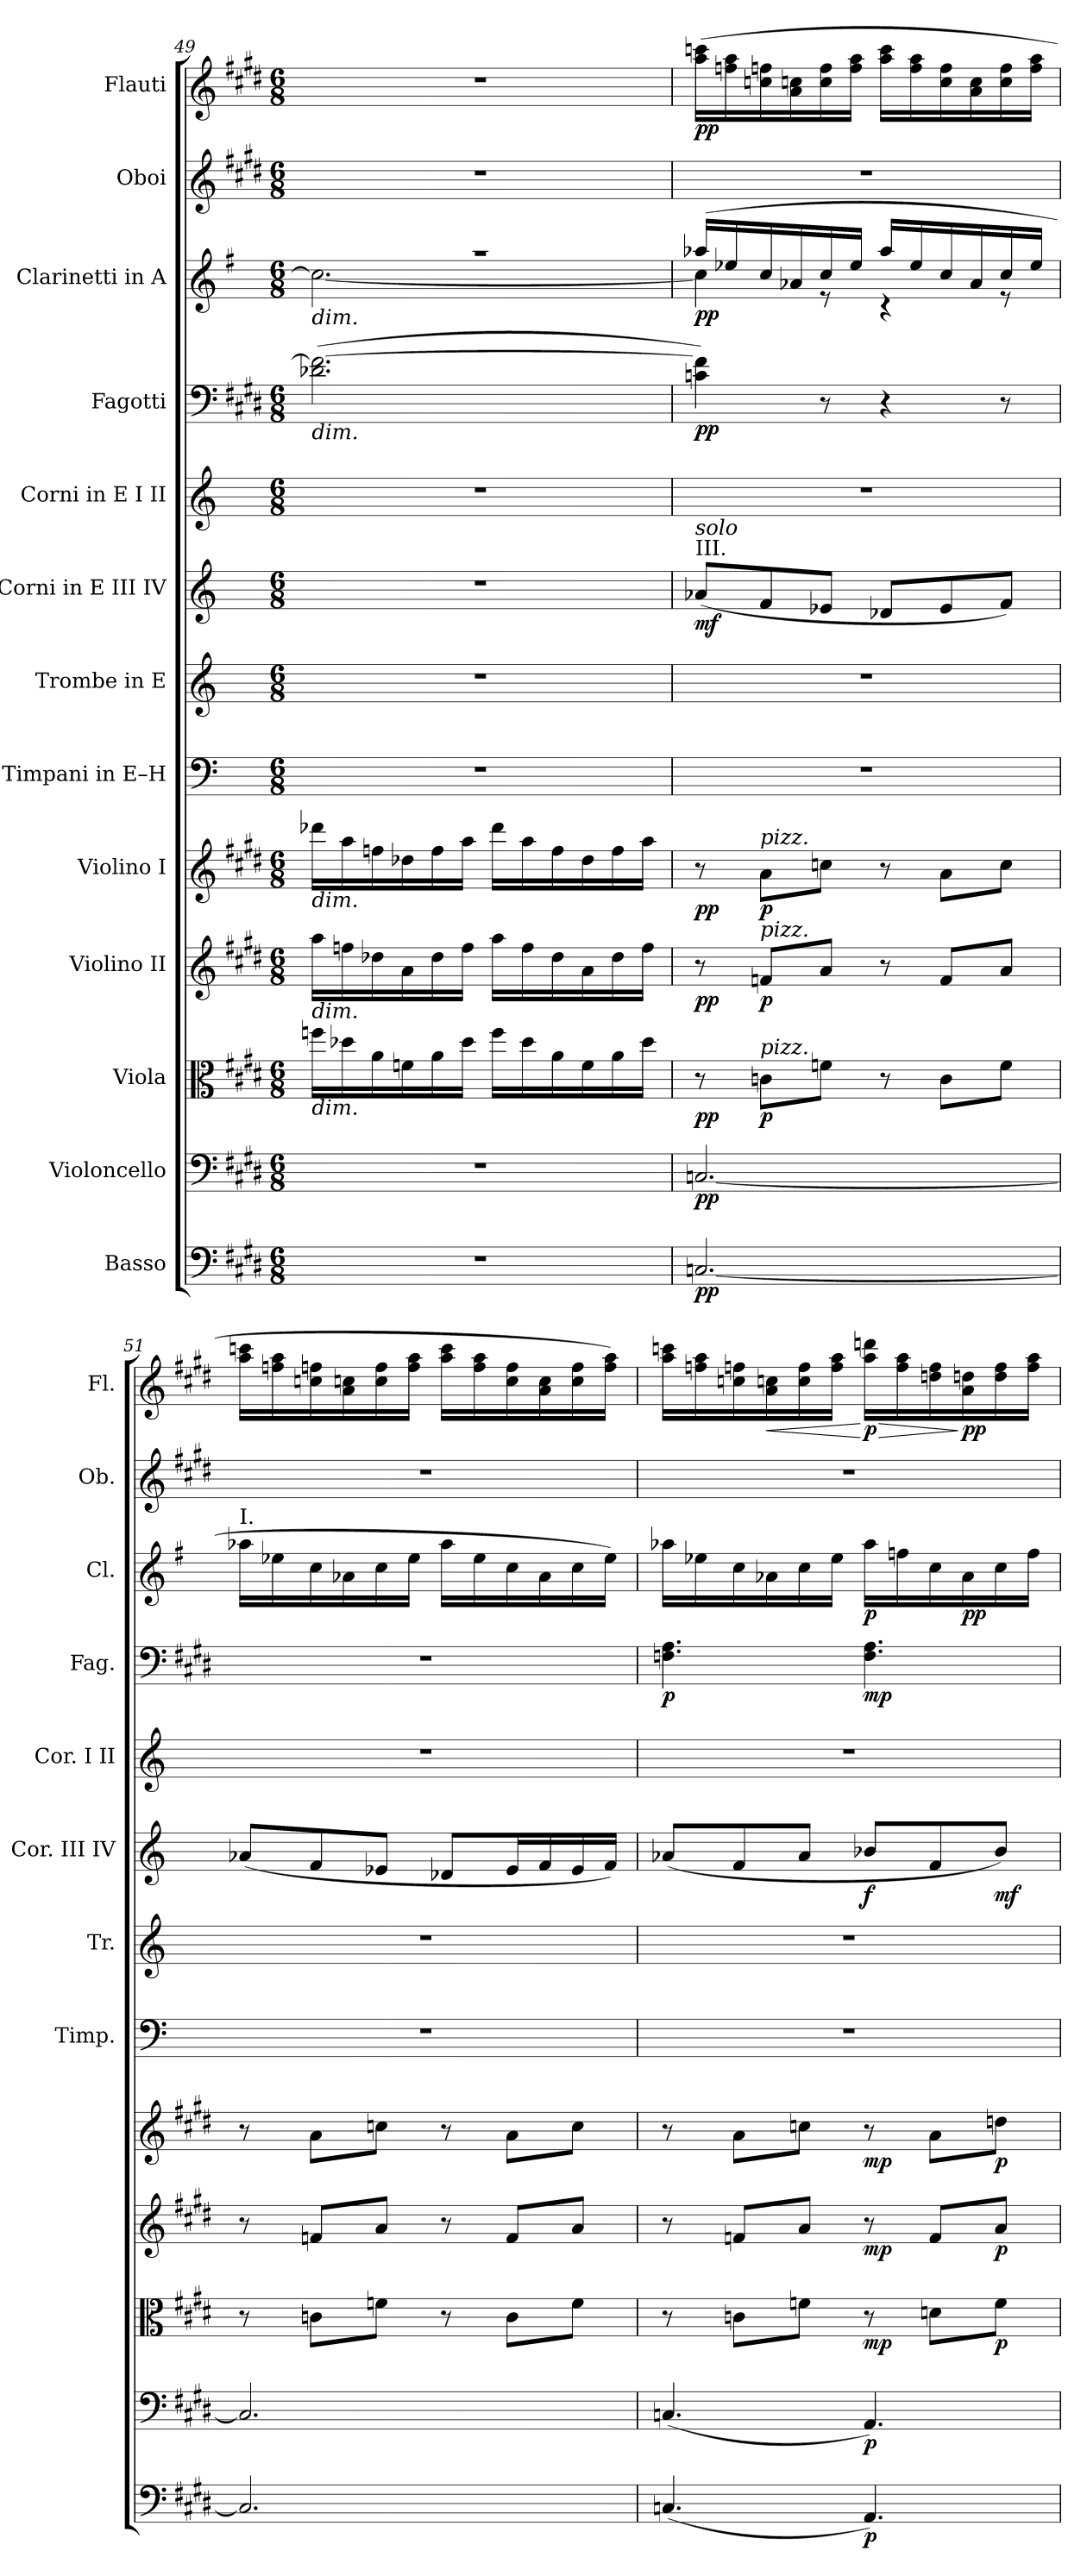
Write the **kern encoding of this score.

**kern	**dynam	**kern	**dynam	**kern	**dynam	**kern	**dynam	**kern	**dynam	**kern	**kern	**kern	**dynam	**kern	**kern	**dynam	**kern	**dynam	**kern	**kern	**dynam
*part13	*part13	*part12	*part12	*part11	*part11	*part10	*part10	*part9	*part9	*part8	*part7	*part6	*part6	*part5	*part4	*part4	*part3	*part3	*part2	*part1	*part1
*staff13	*staff13	*staff12	*staff12	*staff11	*staff11	*staff10	*staff10	*staff9	*staff9	*staff8	*staff7	*staff6	*staff6	*staff5	*staff4	*staff4	*staff3	*staff3	*staff2	*staff1	*staff1
*I"Basso	*	*I"Violoncello	*	*I"Viola	*	*I"Violino II	*	*I"Violino I	*	*I"Timpani in E–H	*I"Trombe in E	*I"Corni in E III IV	*	*I"Corni in E I II	*I"Fagotti	*	*I"Clarinetti in A	*	*I"Oboi	*I"Flauti	*
*	*	*	*	*	*	*	*	*	*	*I'Timp.	*I'Tr.	*I'Cor. III IV	*	*I'Cor. I II	*I'Fag.	*	*I'Cl.	*	*I'Ob.	*I'Fl.	*
*clefF4	*	*clefF4	*	*clefC3	*	*clefG2	*	*clefG2	*	*clefF4	*clefG2	*clefG2	*	*clefG2	*clefF4	*	*clefG2	*	*clefG2	*clefG2	*
*ITrd7c12	*	*	*	*	*	*	*	*	*	*	*ITrd-2c-4	*ITrd5c8	*	*ITrd5c8	*	*	*ITrd2c3	*	*	*	*
*k[f#c#g#d#]	*	*k[f#c#g#d#]	*	*k[f#c#g#d#]	*	*k[f#c#g#d#]	*	*k[f#c#g#d#]	*	*k[]	*k[f#c#g#d#]	*k[f#c#g#d#]	*	*k[f#c#g#d#]	*k[f#c#g#d#]	*	*k[f#c#g#d#]	*	*k[f#c#g#d#]	*k[f#c#g#d#]	*
*M6/8	*	*M6/8	*	*M6/8	*	*M6/8	*	*M6/8	*	*M6/8	*M6/8	*M6/8	*	*M6/8	*M6/8	*	*M6/8	*	*M6/8	*M6/8	*
=49	=49	=49	=49	=49	=49	=49	=49	=49	=49	=49	=49	=49	=49	=49	=49	=49	=49	=49	=49	=49	=49
*	*	*	*	*	*	*	*	*	*	*	*	*	*	*	*	*	*^	*	*	*	*
!	!	!	!	!	!	!	!	!	!	!	!	!	!	!	!	!	!LO:TX:b:i:t=dim.	!	!	!	!	!
!	!	!	!	!	!	!	!	!	!	!	!	!	!	!	!LO:TX:b:i:t=dim.	!	!	!	!	!	!	!
!	!	!	!	!	!	!	!	!LO:TX:b:i:t=dim.	!	!	!	!	!	!	!	!	!	!	!	!	!	!
!	!	!	!	!	!	!LO:TX:b:i:t=dim.	!	!	!	!	!	!	!	!	!	!	!	!	!	!	!	!
!	!	!	!	!LO:TX:b:i:t=dim.	!	!	!	!	!	!	!	!	!	!	!	!	!	!	!	!	!	!
2.r	.	2.r	.	16ffn\LL	.	16aa\LL	.	16ddd-X\LL	.	2.r	2.r	2.r	.	2.r	(<2.d-X\ 2.f#\_	.	2.r	2.a\_	.	2.r	2.r	.
.	.	.	.	16dd-X\	.	16ffn\	.	16aa\	.	.	.	.	.	.	.	.	.	.	.	.	.	.
.	.	.	.	16a\	.	16dd-X\	.	16ffn\	.	.	.	.	.	.	.	.	.	.	.	.	.	.
.	.	.	.	16fn\	.	16a\	.	16dd-X\	.	.	.	.	.	.	.	.	.	.	.	.	.	.
.	.	.	.	16a\	.	16dd-\	.	16ff\	.	.	.	.	.	.	.	.	.	.	.	.	.	.
.	.	.	.	16dd-\JJ	.	16ff\JJ	.	16aa\JJ	.	.	.	.	.	.	.	.	.	.	.	.	.	.
.	.	.	.	16ff\LL	.	16aa\LL	.	16ddd-\LL	.	.	.	.	.	.	.	.	.	.	.	.	.	.
.	.	.	.	16dd-\	.	16ff\	.	16aa\	.	.	.	.	.	.	.	.	.	.	.	.	.	.
.	.	.	.	16a\	.	16dd-\	.	16ff\	.	.	.	.	.	.	.	.	.	.	.	.	.	.
.	.	.	.	16f\	.	16a\	.	16dd-\	.	.	.	.	.	.	.	.	.	.	.	.	.	.
.	.	.	.	16a\	.	16dd-\	.	16ff\	.	.	.	.	.	.	.	.	.	.	.	.	.	.
.	.	.	.	16dd-\JJ	.	16ff\JJ	.	16aa\JJ	.	.	.	.	.	.	.	.	.	.	.	.	.	.
=50	=50	=50	=50	=50	=50	=50	=50	=50	=50	=50	=50	=50	=50	=50	=50	=50	=50	=50	=50	=50	=50	=50
!	!	!	!	!	!	!	!	!	!	!	!	!LO:TX:a:t=III.	!	!	!	!	!	!	!	!	!	!
!	!	!	!	!	!	!	!	!	!	!	!	!LO:TX:a:i:t=solo	!	!	!	!	!	!	!	!	!	!
!	!LO:DY:b	!	!LO:DY:b	!	!LO:DY:b	!	!LO:DY:b	!	!LO:DY:b	!	!	!	!LO:DY:b	!	!	!LO:DY:b	!	!	!LO:DY:b	!	!	!LO:DY:b
[2.CCn/	pp	[2.Cn/	pp	8r	pp	8r	pp	8r	pp	2.r	2.r	(<8cn/L	mf	2.r	4cn\ 4f#\])	pp	(>16ffn/LL	4a\]	pp	2.r	(>16aa\ 16cccn\LL	pp
.	.	.	.	.	.	.	.	.	.	.	.	.	.	.	.	.	16ccn/	.	.	.	16ffn\ 16aa\	.
!	!	!	!	!	!	!	!	!LO:TX:a:i:t=pizz.	!	!	!	!	!	!	!	!	!	!	!	!	!	!
!	!	!	!	!	!	!LO:TX:a:i:t=pizz.	!	!	!	!	!	!	!	!	!	!	!	!	!	!	!	!
!	!	!	!	!LO:TX:a:i:t=pizz.	!	!	!	!	!	!	!	!	!	!	!	!	!	!	!	!	!	!
!	!	!	!	!	!LO:DY:b	!	!LO:DY:b	!	!LO:DY:b	!	!	!	!	!	!	!	!	!	!	!	!	!
.	.	.	.	8cn\L	p	8fn/L	p	8a\L	p	.	.	8A/	.	.	.	.	16a/	.	.	.	16ccn\ 16ffn\	.
.	.	.	.	.	.	.	.	.	.	.	.	.	.	.	.	.	16fn/	.	.	.	16a\ 16ccn\	.
.	.	.	.	8fn\J	.	8a/J	.	8ccn\J	.	.	.	8Gn/J	.	.	8r	.	16a/	8r	.	.	16cc\ 16ff\	.
.	.	.	.	.	.	.	.	.	.	.	.	.	.	.	.	.	16cc/JJ	.	.	.	16ff\ 16aa\JJ	.
.	.	.	.	8r	.	8r	.	8r	.	.	.	8Fn/L	.	.	4r	.	16ff/LL	4r	.	.	16aa\ 16ccc\LL	.
.	.	.	.	.	.	.	.	.	.	.	.	.	.	.	.	.	16cc/	.	.	.	16ff\ 16aa\	.
.	.	.	.	8c\L	.	8f/L	.	8a\L	.	.	.	8G/	.	.	.	.	16a/	.	.	.	16cc\ 16ff\	.
.	.	.	.	.	.	.	.	.	.	.	.	.	.	.	.	.	16f/	.	.	.	16a\ 16cc\	.
.	.	.	.	8f\J	.	8a/J	.	8cc\J	.	.	.	8A/J)	.	.	8r	.	16a/	8r	.	.	16cc\ 16ff\	.
.	.	.	.	.	.	.	.	.	.	.	.	.	.	.	.	.	16cc/JJ	.	.	.	16ff\ 16aa\JJ	.
*	*	*	*	*	*	*	*	*	*	*	*	*	*	*	*	*	*v	*v	*	*	*	*
=51	=51	=51	=51	=51	=51	=51	=51	=51	=51	=51	=51	=51	=51	=51	=51	=51	=51	=51	=51	=51	=51
!	!	!	!	!	!	!	!	!	!	!	!	!	!	!	!	!	!LO:TX:a:t=I.	!	!	!	!
2.CC/]	.	2.C/]	.	8r	.	8r	.	8r	.	2.r	2.r	(<8cn/L	.	2.r	2.r	.	16ffn\LL	.	2.r	16aa\ 16cccn\LL	.
.	.	.	.	.	.	.	.	.	.	.	.	.	.	.	.	.	16ccn\	.	.	16ffn\ 16aa\	.
.	.	.	.	8cn\L	.	8fn/L	.	8a\L	.	.	.	8A/	.	.	.	.	16a\	.	.	16ccn\ 16ffn\	.
.	.	.	.	.	.	.	.	.	.	.	.	.	.	.	.	.	16fn\	.	.	16a\ 16ccn\	.
.	.	.	.	8fn\J	.	8a/J	.	8ccn\J	.	.	.	8Gn/J	.	.	.	.	16a\	.	.	16cc\ 16ff\	.
.	.	.	.	.	.	.	.	.	.	.	.	.	.	.	.	.	16cc\JJ	.	.	16ff\ 16aa\JJ	.
.	.	.	.	8r	.	8r	.	8r	.	.	.	8Fn/L	.	.	.	.	16ff\LL	.	.	16aa\ 16ccc\LL	.
.	.	.	.	.	.	.	.	.	.	.	.	.	.	.	.	.	16cc\	.	.	16ff\ 16aa\	.
.	.	.	.	8c\L	.	8f/L	.	8a\L	.	.	.	16G/L	.	.	.	.	16a\	.	.	16cc\ 16ff\	.
.	.	.	.	.	.	.	.	.	.	.	.	16A/	.	.	.	.	16f\	.	.	16a\ 16cc\	.
.	.	.	.	8f\J	.	8a/J	.	8cc\J	.	.	.	16G/	.	.	.	.	16a\	.	.	16cc\ 16ff\	.
.	.	.	.	.	.	.	.	.	.	.	.	16A/JJ)	.	.	.	.	16cc\JJ)	.	.	16ff\ 16aa\JJ)	.
!!LO:PB:g=z
=52	=52	=52	=52	=52	=52	=52	=52	=52	=52	=52	=52	=52	=52	=52	=52	=52	=52	=52	=52	=52	=52
!	!	!	!	!	!	!	!	!	!	!	!	!	!	!	!	!LO:DY:b	!	!	!	!	!
(<4.CCn/	.	(<4.Cn/	.	8r	.	8r	.	8r	.	2.r	2.r	(<8cn/L	.	2.r	4.Fn\ 4.A\	p	16ffn\LL	.	2.r	16aa\ 16cccn\LL	.
.	.	.	.	.	.	.	.	.	.	.	.	.	.	.	.	.	16ccn\	.	.	16ffn\ 16aa\	.
.	.	.	.	8cn\L	.	8fn/L	.	8a\L	.	.	.	8A/	.	.	.	.	16a\	.	.	16ccn\ 16ffn\	.
!	!	!	!	!	!	!	!	!	!	!	!	!	!	!	!	!	!	!	!	!	!LO:HP:b
.	.	.	.	.	.	.	.	.	.	.	.	.	.	.	.	.	16fn\	.	.	16a\ 16ccn\	<
.	.	.	.	8fn\J	.	8a/J	.	8ccn\J	.	.	.	8c/J	.	.	.	.	16a\	.	.	16cc\ 16ff\	.
.	.	.	.	.	.	.	.	.	.	.	.	.	.	.	.	.	16cc\JJ	.	.	16ff\ 16aa\JJ	.
!	!LO:DY:b	!	!LO:DY:b	!	!LO:DY:b	!	!LO:DY:b	!	!LO:DY:b	!	!	!	!LO:DY:b	!	!	!LO:DY:b	!	!LO:DY:b	!	!	!LO:HP:n=1:b
!	!	!	!	!	!	!	!	!	!	!	!	!	!	!	!	!	!	!	!	!	!LO:DY:n=1:b
4.AAA/)	p	4.AA/)	p	8r	mp	8r	mp	8r	mp	.	.	8dn/L	f	.	4.F\ 4.A\	mp	16ff\LL	p	.	16aa\ 16dddn\LL	[ > p
.	.	.	.	.	.	.	.	.	.	.	.	.	.	.	.	.	16ddn\	.	.	16ff\ 16aa\	.
.	.	.	.	8dn\L	.	8f/L	.	8a\L	.	.	.	8A/	.	.	.	.	16a\	.	.	16ddn\ 16ff\	.
!	!	!	!	!	!	!	!	!	!	!	!	!	!	!	!	!	!	!LO:DY:b	!	!	!LO:DY:n=2:b
.	.	.	.	.	.	.	.	.	.	.	.	.	.	.	.	.	16f\	pp	.	16a\ 16ddn\	] pp
!	!	!	!	!	!LO:DY:b	!	!LO:DY:b	!	!LO:DY:b	!	!	!	!LO:DY:b	!	!	!	!	!	!	!	!
.	.	.	.	8f\J	p	8a/J	p	8ddn\J	p	.	.	8d/J)	mf	.	.	.	16a\	.	.	16dd\ 16ff\	.
.	.	.	.	.	.	.	.	.	.	.	.	.	.	.	.	.	16dd\JJ	.	.	16ff\ 16aa\JJ	.
=	=	=	=	=	=	=	=	=	=	=	=	=	=	=	=	=	=	=	=	=	=
*-	*-	*-	*-	*-	*-	*-	*-	*-	*-	*-	*-	*-	*-	*-	*-	*-	*-	*-	*-	*-	*-
